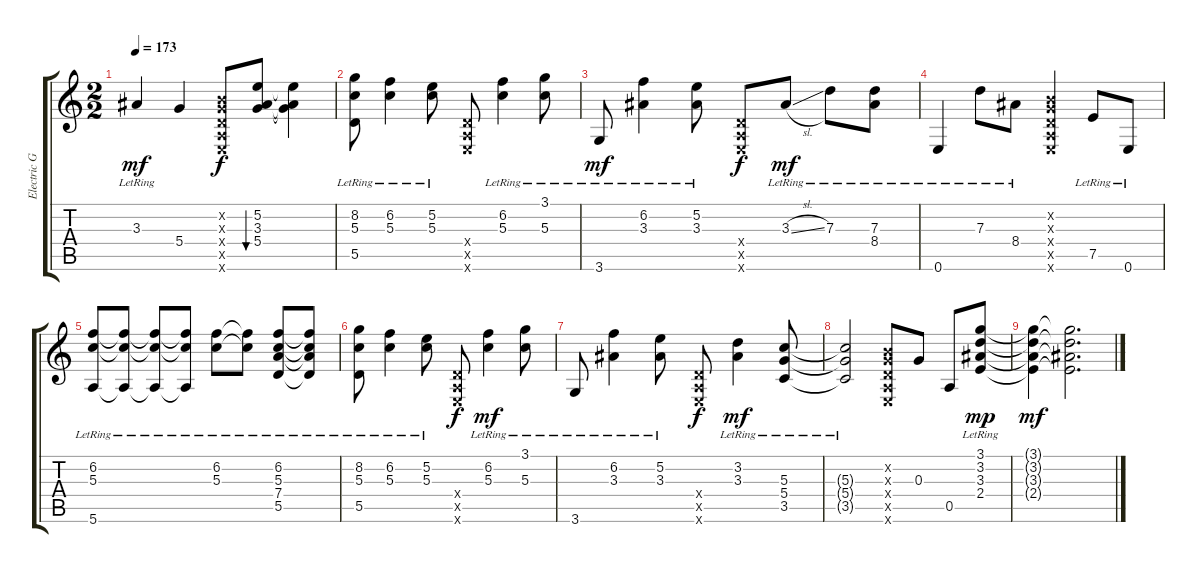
\track ("Electric Guitar" "Electric G") {instrument electricguitarclean}
\staff {score tabs}
\tuning (E4 B3 G3 D3 A2 E2) {hide}
\ts (2 2)
\tempo 173
\clef g2
\ks c
3.3{lr}.4{dy mf} 5.4.4 (0.2{x} 0.3{x} 0.4{x} 0.5{x} 0.6{x}).8{dy f} (5.2 3.3 5.4).8{bu 60} (5.2{t} 3.3{t} 5.4{t}).4 |
(8.2{lr} 5.3{lr} 5.5{lr}).8 (6.2{lr} 5.3{lr}).4 (5.2{lr} 5.3{lr}).8 (0.4{x} 0.5{x} 0.6{x}).8 (6.2{lr} 5.3{lr}).4 (3.1{lr} 5.3{lr}).8 |
3.6{lr}.8{dy mf} (6.2{lr} 3.3{lr}).4 (5.2{lr} 3.3{lr}).8 (0.4{x} 0.5{x} 0.6{x}).8{dy f} 3.3{sl lr}.8{dy mf} 7.3{lr}.8 (7.3{lr} 8.4{lr}).8 |
0.6{lr}.4 7.3{lr}.8 8.4{lr}.8 (0.2{x} 0.3{x} 0.4{x} 0.5{x} 0.6{x}).4 7.5{lr}.8 0.6{lr}.8 |
(6.2{lr} 5.3{lr} 5.6{lr}).8 (6.2{lr t} 5.3{lr t} 5.6{lr t}).8 (6.2{lr t} 5.3{lr t} 5.6{lr t}).8 (6.2{lr t} 5.3{lr t} 5.6{lr t}).8 (6.2{lr} 5.3{lr}).8 (6.2{lr t} 5.3{lr t}).8 (6.2{lr} 5.3{lr} 7.4{lr} 5.5{lr}).8 (6.2{lr t} 5.3{lr t} 7.4{lr t} 5.5{lr t}).8 |
(8.2{lr} 5.3{lr} 5.5{lr}).8 (6.2{lr} 5.3{lr}).4 (5.2{lr} 5.3{lr}).8 (0.4{x} 0.5{x} 0.6{x}).8{dy f} (6.2{lr} 5.3{lr}).4{dy mf} (3.1{lr} 5.3{lr}).8 |
3.6{lr}.8 (6.2{lr} 3.3{lr}).4 (5.2{lr} 3.3{lr}).8 (0.4{x} 0.5{x} 0.6{x}).8{dy f} (3.2{lr} 3.3{lr}).4{dy mf} (5.3{lr} 5.4{lr} 3.5{lr}).8 |
(5.3{lr t} 5.4{lr t} 3.5{lr t}).2 (0.2{x} 0.3{x} 0.4{x} 0.5{x} 0.6{x}).8 0.3.8 0.5.8 (3.1{lr} 3.2{lr} 3.3{lr} 2.4{lr}).8{dy mp} |
(3.1{t} 3.2{t} 3.3{t} 2.4{t}).4{dy mf} (3.1{t} 3.2{t} 3.3{t} 2.4{t}).2{d}
